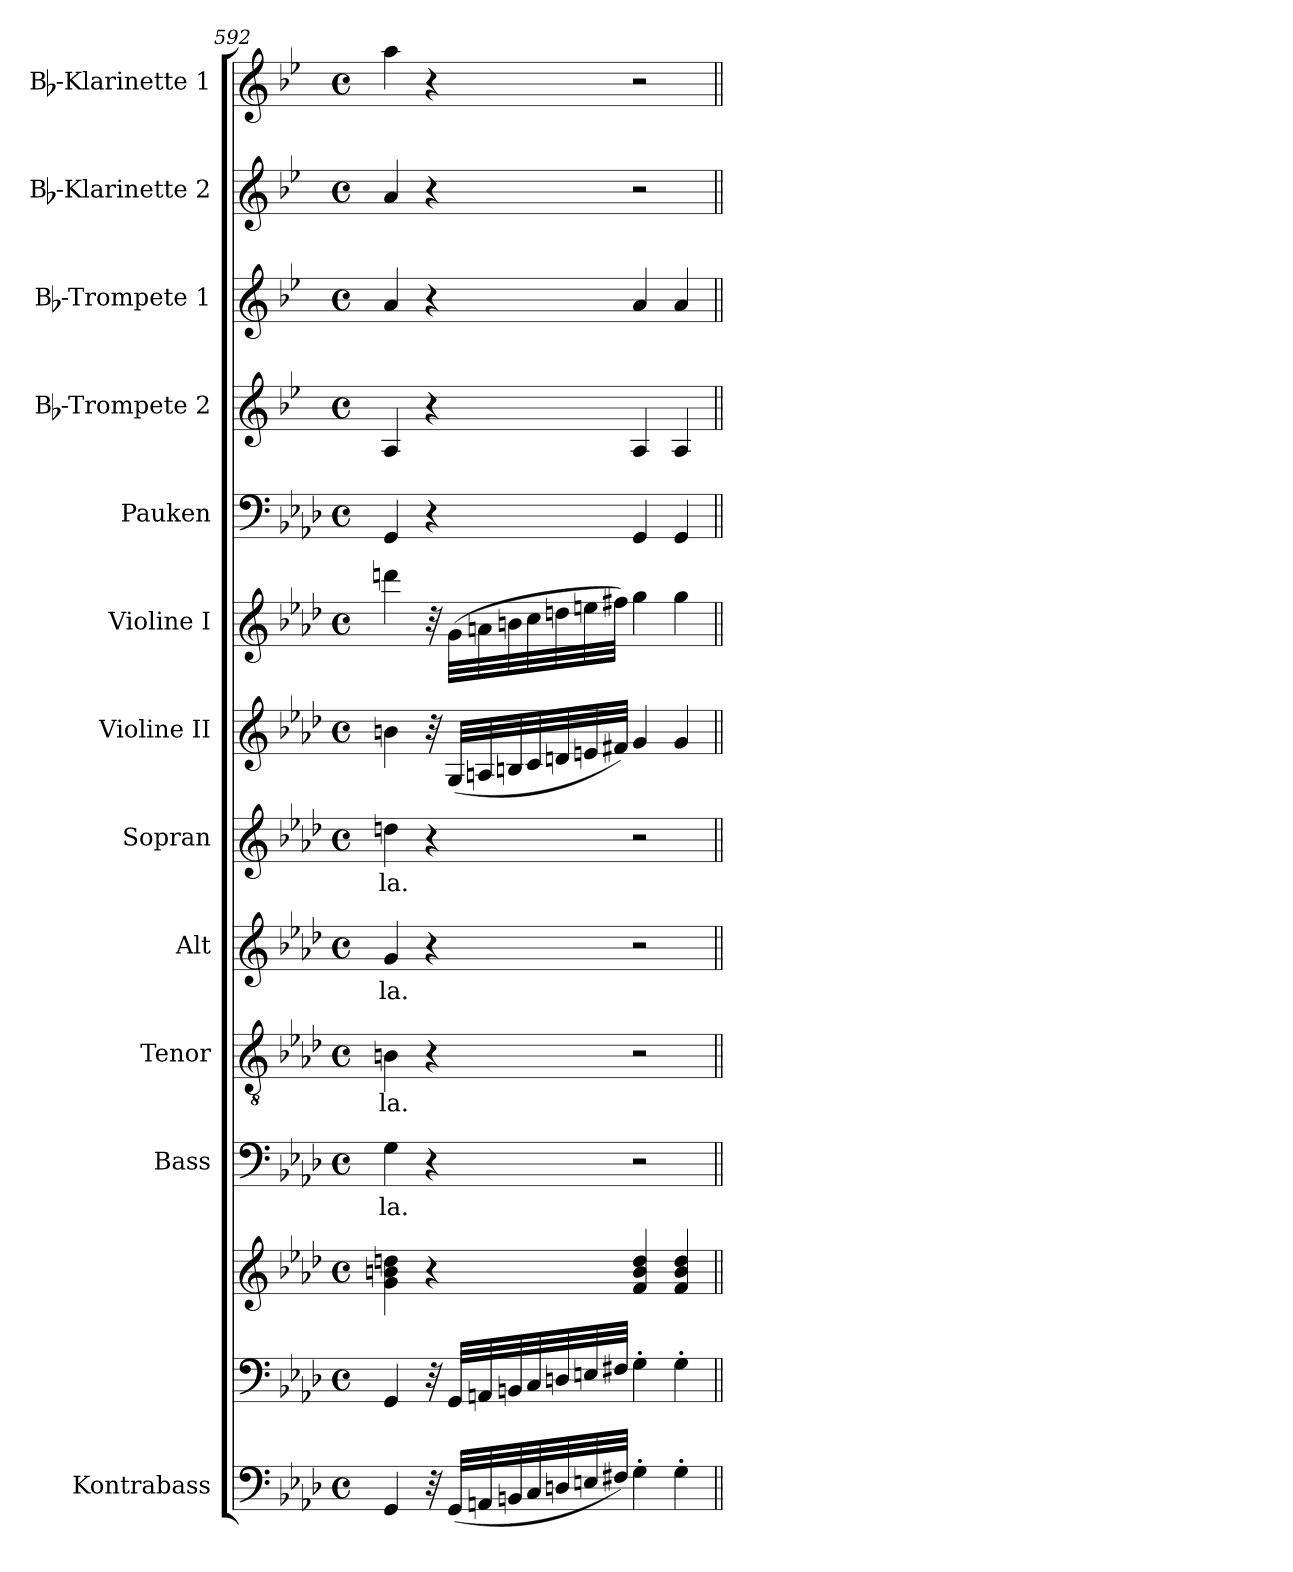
**kern	**kern	**kern	**kern	**text	**kern	**text	**kern	**text	**kern	**text	**kern	**kern	**kern	**kern	**kern	**kern	**kern
*part13	*part12	*part12	*part11	*part11	*part10	*part10	*part9	*part9	*part8	*part8	*part7	*part6	*part5	*part4	*part3	*part2	*part1
*staff14	*staff13	*staff12	*staff11	*staff11	*staff10	*staff10	*staff9	*staff9	*staff8	*staff8	*staff7	*staff6	*staff5	*staff4	*staff3	*staff2	*staff1
*I"Kontrabass	*	*	*I"Bass	*	*I"Tenor	*	*I"Alt	*	*I"Sopran	*	*I"Violine II	*I"Violine I	*I"Pauken	*I"Bb-Trompete 2	*I"Bb-Trompete 1	*I"Bb-Klarinette 2	*I"Bb-Klarinette 1
*I'Kb.	*	*	*I'B.	*	*I'T.	*	*I'A.	*	*I'S.	*	*I'Vl. II	*I'Vl. I	*I'Pk.	*I'Bb Trp. 2	*I'Bb Trp. 1	*I'Bb Kl. 2	*I'Bb Kl. 1
*clefF4	*clefF4	*clefG2	*clefF4	*	*clefGv2	*	*clefG2	*	*clefG2	*	*clefG2	*clefG2	*clefF4	*clefG2	*clefG2	*clefG2	*clefG2
*ITrd7c12	*	*	*	*	*	*	*	*	*	*	*	*	*	*ITrd1c2	*ITrd1c2	*ITrd1c2	*ITrd1c2
*k[b-e-a-d-]	*k[b-e-a-d-]	*k[b-e-a-d-]	*k[b-e-a-d-]	*	*k[b-e-a-d-]	*	*k[b-e-a-d-]	*	*k[b-e-a-d-]	*	*k[b-e-a-d-]	*k[b-e-a-d-]	*k[b-e-a-d-]	*k[b-e-a-d-]	*k[b-e-a-d-]	*k[b-e-a-d-]	*k[b-e-a-d-]
*A-:	*A-:	*A-:	*A-:	*	*A-:	*	*A-:	*	*A-:	*	*A-:	*A-:	*A-:	*A-:	*A-:	*A-:	*A-:
*M4/4	*M4/4	*M4/4	*M4/4	*	*M4/4	*	*M4/4	*	*M4/4	*	*M4/4	*M4/4	*M4/4	*M4/4	*M4/4	*M4/4	*M4/4
*met(c)	*met(c)	*met(c)	*met(c)	*	*met(c)	*	*met(c)	*	*met(c)	*	*met(c)	*met(c)	*met(c)	*met(c)	*met(c)	*met(c)	*met(c)
=592	=592	=592	=592	=592	=592	=592	=592	=592	=592	=592	=592	=592	=592	=592	=592	=592	=592
!	!	!	!	!LO:LY:b	!	!LO:LY:b	!	!LO:LY:b	!	!LO:LY:b	!	!	!	!	!	!	!
4GGG/	4GG/	4g\ 4bn\ 4ddn\	4G\	-la.	4Bn\	-la.	4g/	-la.	4ddn\	-la.	4bn\	4dddn\	4GG/	4G/	4g/	4g/	4gg\
32r	32r	4r	4r	.	4r	.	4r	.	4r	.	32r	32r	4r	4r	4r	4r	4r
(<32GGG/LLL	32GG/LLL	.	.	.	.	.	.	.	.	.	(<32G/LLL	(>32g\LLL	.	.	.	.	.
32AAAn/	32AAn/	.	.	.	.	.	.	.	.	.	32An/	32an\	.	.	.	.	.
32BBBn/	32BBn/	.	.	.	.	.	.	.	.	.	32Bn/	32bn\	.	.	.	.	.
32CC/	32C/	.	.	.	.	.	.	.	.	.	32c/	32cc\	.	.	.	.	.
32DDn/	32Dn/	.	.	.	.	.	.	.	.	.	32dn/	32ddn\	.	.	.	.	.
32EEn/	32En/	.	.	.	.	.	.	.	.	.	32en/	32een\	.	.	.	.	.
32FF#X/JJJ)	32F#X/JJJ	.	.	.	.	.	.	.	.	.	32f#X/JJJ)	32ff#X\JJJ)	.	.	.	.	.
4GG'>\	4G'>\	4f/ 4b/ 4dd/	2r	.	2r	.	2r	.	2r	.	4g/	4gg\	4GG/	4G/	4g/	2r	2r
4GG'>\	4G'>\	4f/ 4b/ 4dd/	.	.	.	.	.	.	.	.	4g/	4gg\	4GG/	4G/	4g/	.	.
=||	=||	=||	=||	=||	=||	=||	=||	=||	=||	=||	=||	=||	=||	=||	=||	=||	=||
*-	*-	*-	*-	*-	*-	*-	*-	*-	*-	*-	*-	*-	*-	*-	*-	*-	*-
